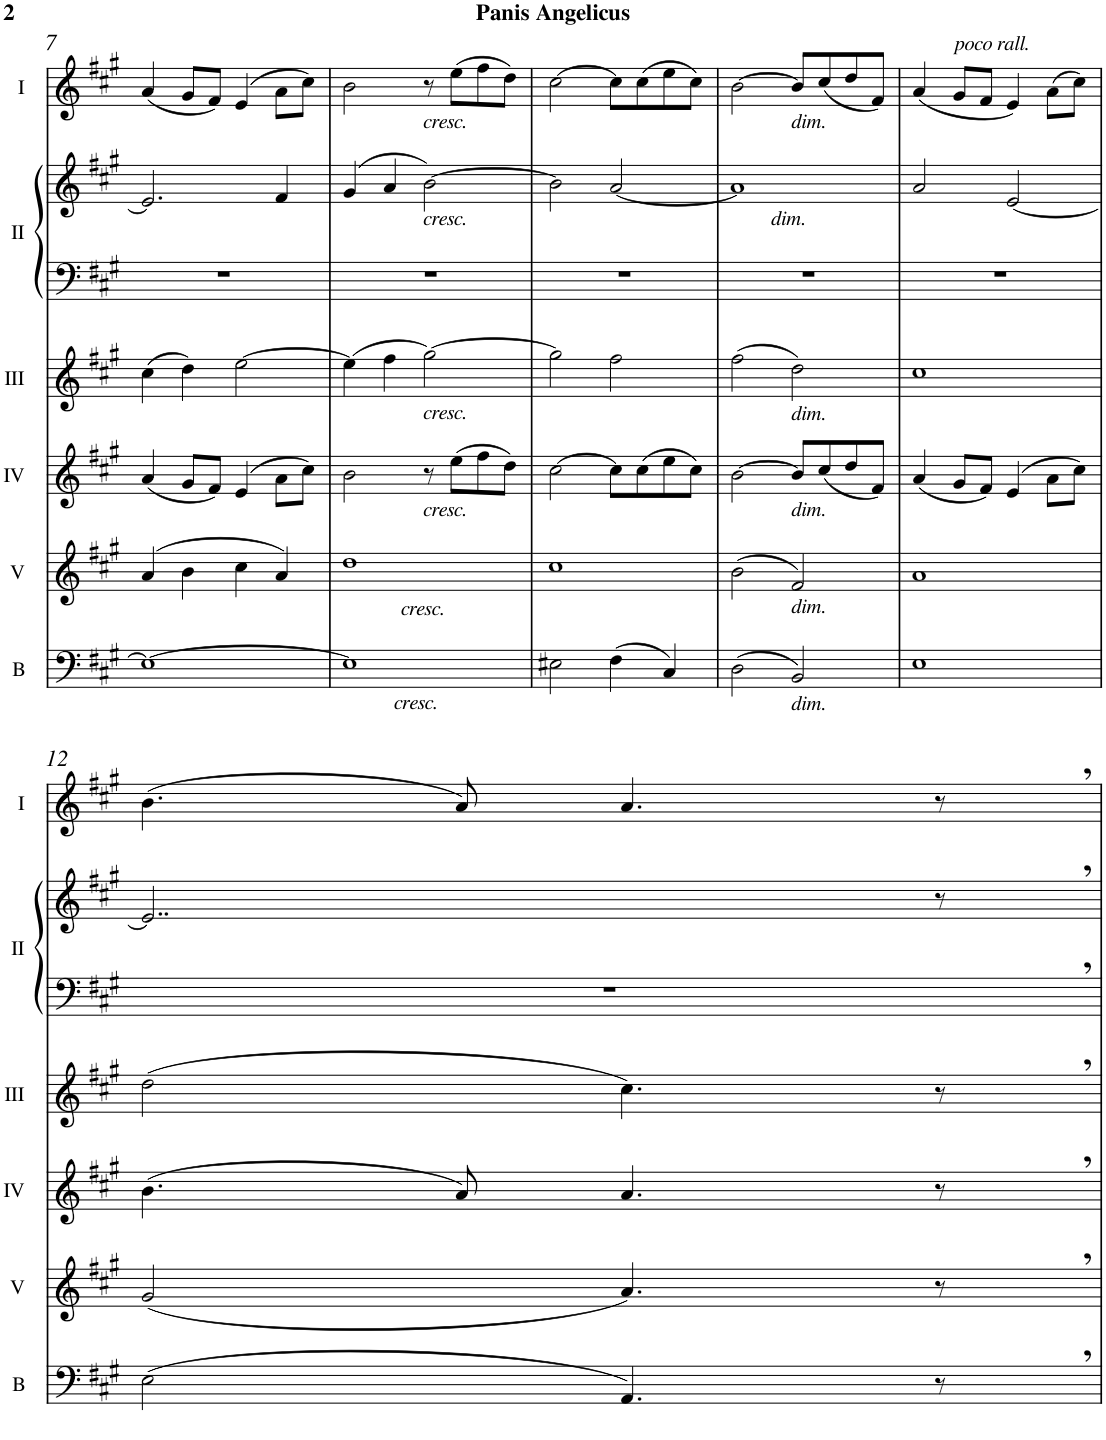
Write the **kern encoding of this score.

**kern	**kern	**kern	**kern	**kern	**kern	**kern
*part6	*part5	*part4	*part3	*part2	*part2	*part1
*staff7	*staff6	*staff5	*staff4	*staff3	*staff2	*staff1
*I"Bass	*I"Acc. 5	*I"Acc. 4	*I"Acc. 3	*I"Acc. 2	*	*I"Acc. 1
*I'B	*	*	*	*	*	*
!!LO:PB:g=z
*clefF4	*clefG2	*clefG2	*clefG2	*clefF4	*clefG2	*clefG2
*Trd7c12	*Trd7c12	*Trd7c12	*Trd7c12	*	*	*
*k[f#c#g#]	*k[f#c#g#]	*k[f#c#g#]	*k[f#c#g#]	*k[f#c#g#]	*k[f#c#g#]	*k[f#c#g#]
*M4/4	*M4/4	*M4/4	*M4/4	*M4/4	*M4/4	*M4/4
*met(c)	*met(c)	*met(c)	*met(c)	*met(c)	*met(c)	*met(c)
=7	=7	=7	=7	=7	=7	=7
1E_	(>4a/	(4a/	(>4cc#\	1r	2.e/]	(4a/
.	4b\	8g#/L	4dd\)	.	.	8g#/L
.	.	8f#/J)	.	.	.	8f#/J)
.	4cc#\	(4e/	[2ee\	.	.	(4e/
.	4a/)	8a\L	.	.	4f#/	8a\L
.	.	8cc#\J)	.	.	.	8cc#\J)
=8	=8	=8	=8	=8	=8	=8
!	!LO:TX:b:i:t=cresc.	!	!	!	!	!
!LO:TX:b:i:t=cresc.	!	!	!	!	!	!
1E]	1dd	2b\	(4ee\]	1r	(4g#/	2b\
.	.	.	4ff#\	.	4a/	.
!	!	!	!	!	!	!LO:TX:b:i:t=cresc.
!	!	!	!	!	!LO:TX:b:i:t=cresc.	!
!	!	!	!LO:TX:b:i:t=cresc.	!	!	!
!	!	!LO:TX:b:i:t=cresc.	!	!	!	!
.	.	8r	[2gg#\)	.	[2b\)	8r
.	.	(>8ee\L	.	.	.	(>8ee\L
.	.	8ff#\	.	.	.	8ff#\
.	.	8dd\J)	.	.	.	8dd\J)
=9	=9	=9	=9	=9	=9	=9
2E#X\	1cc#	[2cc#\	2gg#\]	1r	2b\]	[2cc#\
(>4F#\	.	8cc#\L]	2ff#\	.	[2a/	8cc#\L]
.	.	(>8cc#\	.	.	.	(>8cc#\
4C#/)	.	8ee\	.	.	.	8ee\
.	.	8cc#\J)	.	.	.	8cc#\J)
=10	=10	=10	=10	=10	=10	=10
!	!	!	!	!	!LO:TX:b:i:t=dim.	!
(>2D\	(>2b\	[2b\	(>2ff#\	1r	1a]	[2b\
!	!	!	!	!	!	!LO:TX:b:i:t=dim.
!	!	!	!LO:TX:b:i:t=dim.	!	!	!
!	!	!LO:TX:b:i:t=dim.	!	!	!	!
!	!LO:TX:b:i:t=dim.	!	!	!	!	!
!LO:TX:b:i:t=dim.	!	!	!	!	!	!
2BB/)	2f#/)	8b/L]	2dd\)	.	.	8b/L]
.	.	(<8cc#/	.	.	.	(<8cc#/
.	.	8dd/	.	.	.	8dd/
.	.	8f#/J)	.	.	.	8f#/J)
=11	=11	=11	=11	=11	=11	=11
1E	1a	(4a/	1cc#	1r	2a/	(4a/
!	!	!	!	!	!	!LO:TX:a:i:t=poco rall.
.	.	8g#/L	.	.	.	8g#/L
.	.	8f#/J)	.	.	.	8f#/J
.	.	(4e/	.	.	[2e/	4e/)
.	.	8a\L	.	.	.	(8a\L
.	.	8cc#\J)	.	.	.	8cc#\J)
!!LO:LB:g=z
=12	=12	=12	=12	=12	=12	=12
(>2E\	(<2g#/	(>4.b\	(>2dd\	1r	2..e/]	(>4.b\
.	.	8a/)	.	.	.	8a/)
4.AA/)	4.a/)	4.a/	4.cc#\)	.	.	4.a/
8r	8r	8r	8r	.	8r	8r
=	=	=	=	=	=	=
*-	*-	*-	*-	*-	*-	*-
